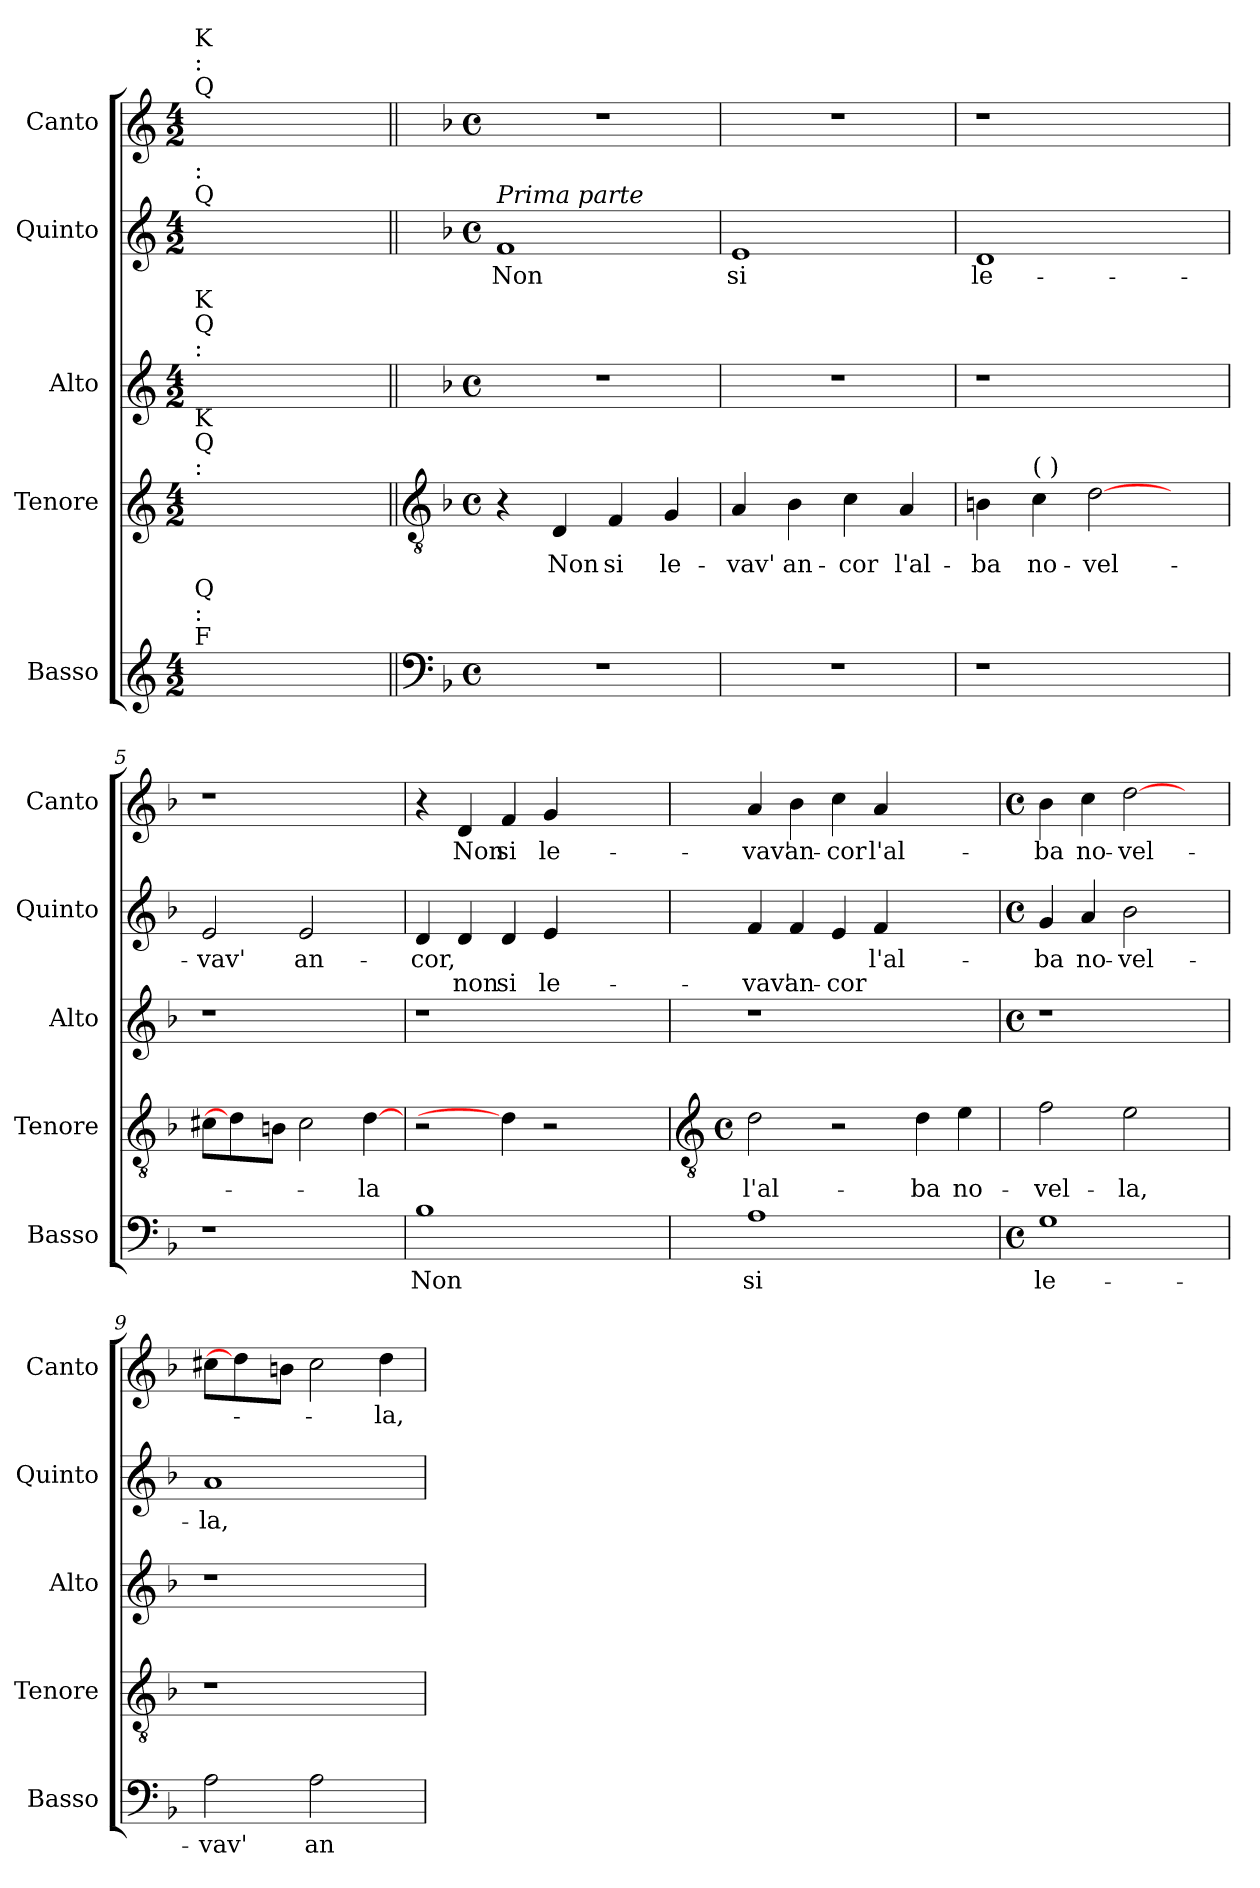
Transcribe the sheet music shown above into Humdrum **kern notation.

**kern	**text	**kern	**text	**kern	**kern	**text	**text	**kern	**text
*part5	*part5	*part4	*part4	*part3	*part2	*part2	*part2	*part1	*part1
*staff5	*staff5	*staff4	*staff4	*staff3	*staff2	*staff2	*staff2	*staff1	*staff1
*I"Basso	*	*I"Tenore	*	*I"Alto	*I"Quinto	*	*	*I"Canto	*
*I'Basso	*	*I'Tenore	*	*I'Alto	*I'Quinto	*	*	*I'Canto	*
*clefG2	*	*clefG2	*	*clefG2	*clefG2	*	*	*clefG2	*
*k[]	*	*k[]	*	*k[]	*k[]	*	*	*k[]	*
*M4/2	*	*M4/2	*	*M4/2	*M4/2	*	*	*M4/2	*
=1	=1	=1	=1	=1	=1	=1	=1	=1	=1
!	!	!	!	!	!	!	!	!LO:TX:a:t=Q	!
!	!	!	!	!	!	!	!	!LO:TX:a:t=&colon;	!
!	!	!	!	!	!	!	!	!LO:TX:a:t=K	!
!	!	!	!	!	!LO:TX:a:t=Q	!	!	!	!
!	!	!	!	!	!LO:TX:a:t=&colon;	!	!	!	!
!	!	!	!	!LO:TX:a:t=&colon;	!	!	!	!	!
!	!	!	!	!LO:TX:a:t=Q	!	!	!	!	!
!	!	!	!	!LO:TX:a:t=K	!	!	!	!	!
!	!	!LO:TX:a:t=&colon;	!	!	!	!	!	!	!
!	!	!LO:TX:a:t=Q	!	!	!	!	!	!	!
!	!	!LO:TX:a:t=K	!	!	!	!	!	!	!
!LO:TX:a:t=F	!	!	!	!	!	!	!	!	!
!LO:TX:a:t=&colon;	!	!	!	!	!	!	!	!	!
!LO:TX:a:t=Q	!	!	!	!	!	!	!	!	!
0ryy	.	0ryy	.	0ryy	0ryy	.	.	0ryy	.
!!LO:LB:g=z
=2||	=2||	=2||	=2||	=2||	=2||	=2||	=2||	=2||	=2||
*clefF4	*	*clefGv2	*	*	*	*	*	*	*
*k[b-]	*	*k[b-]	*	*k[b-]	*k[b-]	*	*	*k[b-]	*
*F:	*	*F:	*	*F:	*F:	*	*	*F:	*
*M4/4	*	*M4/4	*	*M4/4	*M4/4	*	*	*M4/4	*
*met(c)	*	*met(c)	*	*met(c)	*met(c)	*	*	*met(c)	*
!	!	!	!	!	!LO:TX:a:i:t=Prima parte	!	!	!	!
!	!	!	!	!	!	!LO:LY:b	!	!	!
1r	.	4r	.	1r	1f	Non	.	1r	.
!	!	!	!LO:LY:b	!	!	!	!	!	!
.	.	4D/	Non	.	.	.	.	.	.
!	!	!	!LO:LY:b	!	!	!	!	!	!
.	.	4F/	si	.	.	.	.	.	.
!	!	!	!LO:LY:b	!	!	!	!	!	!
.	.	4G/	le-	.	.	.	.	.	.
=3	=3	=3	=3	=3	=3	=3	=3	=3	=3
!	!	!	!LO:LY:b	!	!	!LO:LY:b	!	!	!
1r	.	4A/	-vav'	1r	1e	si	.	1r	.
!	!	!	!LO:LY:b	!	!	!	!	!	!
.	.	4B-\	an-	.	.	.	.	.	.
!	!	!	!LO:LY:b	!	!	!	!	!	!
.	.	4c\	-cor	.	.	.	.	.	.
!	!	!	!LO:LY:b	!	!	!	!	!	!
.	.	4A/	l'al-	.	.	.	.	.	.
=4	=4	=4	=4	=4	=4	=4	=4	=4	=4
!	!	!	!LO:LY:b	!	!	!LO:LY:b	!	!	!
1r	.	4Bn\	-ba	1r	1d	le-	.	1r	.
!	!	!LO:TX:a:t=(  )	!	!	!	!	!	!	!
!	!	!	!LO:LY:b	!	!	!	!	!	!
.	.	4c\	no-	.	.	.	.	.	.
!	!	!	!LO:LY:b	!	!	!	!	!	!
.	.	[2d\	-vel-	.	.	.	.	.	.
4ryy	.	4ryy	.	4ryy	4ryy	.	.	4ryy	.
=5	=5	=5	=5	=5	=5	=5	=5	=5	=5
!	!	!	!	!	!	!LO:LY:b	!	!	!
1r	.	8c#X\L	.	1r	2e/	-vav'	.	1r	.
.	.	4d\]	.	.	.	.	.	.	.
.	.	8Bn\J	.	.	.	.	.	.	.
!	!	!	!	!	!	!LO:LY:b	!	!	!
.	.	2c#i\	.	.	2e/	an-	.	.	.
!	!	!	!LO:LY:b	!	!	!	!	!	!
4ryy	.	[4d\	-la	4ryy	4ryy	.	.	4ryy	.
=6	=6	=6	=6	=6	=6	=6	=6	=6	=6
!	!LO:LY:b	!	!	!	!	!LO:LY:b	!	!	!
1B-	Non	2r	.	1r	4d/	-cor,	.	4r	.
!	!	!	!	!	!	!	!LO:LY:b	!	!LO:LY:b
.	.	.	.	.	4d/	.	non	4d/	Non
!	!	!	!	!	!	!	!LO:LY:b	!	!LO:LY:b
.	.	4d\]	.	.	4d/	.	si	4f/	si
!	!	!	!	!	!	!	!LO:LY:b	!	!LO:LY:b
.	.	2r	.	.	4e/	.	le-	4g/	le-
2ryy	.	.	.	2ryy	2ryy	.	.	2ryy	.
.	.	4ryy	.	.	.	.	.	.	.
!!LO:PB:g=z
=7	=7	=7	=7	=7	=7	=7	=7	=7	=7
*	*	*clefGv2	*	*	*	*	*	*	*
*	*	*M4/4	*	*	*	*	*	*	*
*	*	*met(c)	*	*	*	*	*	*	*
!	!LO:LY:b	!	!LO:LY:b	!	!	!	!LO:LY:b	!	!LO:LY:b
1A	si	2d\	l'al-	1r	4f/	.	-vav'	4a/	-vav'
!	!	!	!	!	!	!	!LO:LY:b	!	!LO:LY:b
.	.	.	.	.	4f/	.	an-	4b-\	an-
!	!	!	!	!	!	!	!LO:LY:b	!	!LO:LY:b
.	.	2r	.	.	4e/	.	-cor	4cc\	-cor
!	!	!	!	!	!	!LO:LY:b	!	!	!LO:LY:b
.	.	.	.	.	4f/	l'al-	.	4a/	l'al-
!	!	!	!LO:LY:b	!	!	!	!	!	!
2ryy	.	4d\	-ba	2ryy	2ryy	.	.	2ryy	.
!	!	!	!LO:LY:b	!	!	!	!	!	!
.	.	4e\	no-	.	.	.	.	.	.
!!LO:LB:g=z
=8	=8	=8	=8	=8	=8	=8	=8	=8	=8
*M4/4	*	*	*	*M4/4	*M4/4	*	*	*M4/4	*
*met(c)	*	*	*	*met(c)	*met(c)	*	*	*met(c)	*
!	!LO:LY:b	!	!LO:LY:b	!	!	!LO:LY:b	!	!	!LO:LY:b
1G	le-	2f\	-vel-	1r	4g/	-ba	.	4b-\	-ba
!	!	!	!	!	!	!LO:LY:b	!	!	!LO:LY:b
.	.	.	.	.	4a/	no-	.	4cc\	no-
!	!	!	!LO:LY:b	!	!	!LO:LY:b	!	!	!LO:LY:b
.	.	2e\	-la,	.	2b-\	-vel-	.	[2dd\	-vel-
4ryy	.	4ryy	.	4ryy	4ryy	.	.	4ryy	.
=9	=9	=9	=9	=9	=9	=9	=9	=9	=9
!	!LO:LY:b	!	!	!	!	!LO:LY:b	!	!	!
2A\	-vav'	1r	.	1r	1a	-la,	.	8cc#X\L	.
.	.	.	.	.	.	.	.	4dd\]	.
.	.	.	.	.	.	.	.	8bn\J	.
!	!LO:LY:b	!	!	!	!	!	!	!	!
2A\	an-	.	.	.	.	.	.	2cc#i\	.
!	!	!	!	!	!	!	!	!	!LO:LY:b
4ryy	.	4ryy	.	4ryy	4ryy	.	.	4dd\	-la,
=	=	=	=	=	=	=	=	=	=
*-	*-	*-	*-	*-	*-	*-	*-	*-	*-
